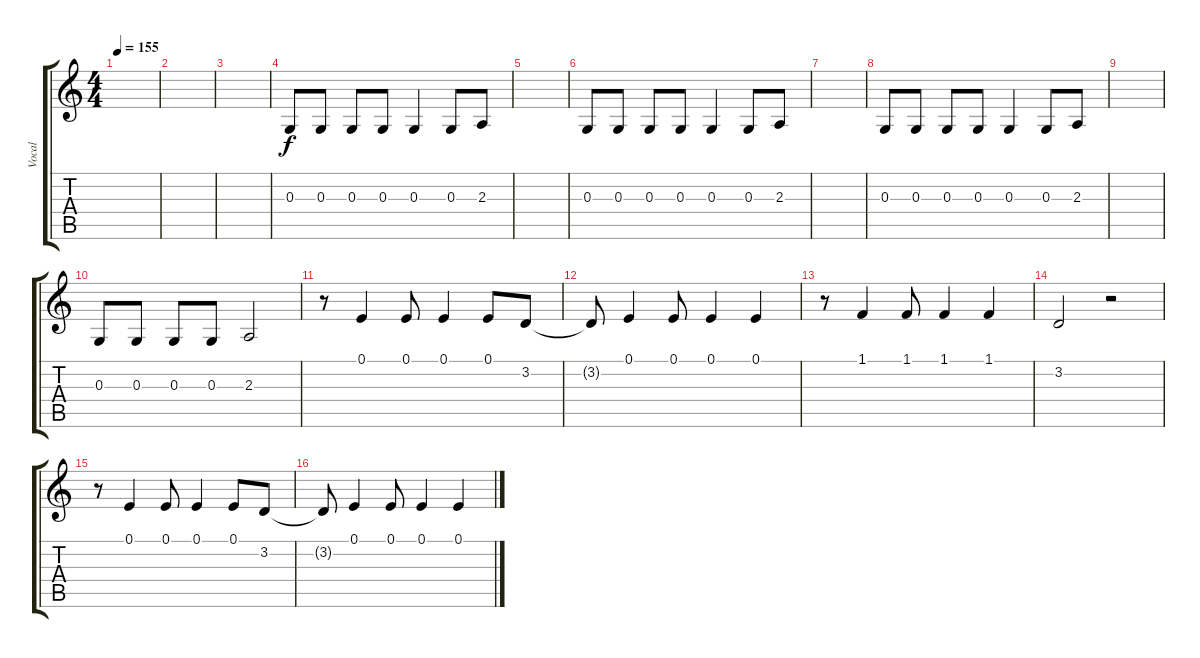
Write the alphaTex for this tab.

\track ("Vocal" "Vocal") {instrument viola}
\staff {score tabs}
\tuning (E4 B3 G3 D3 A2 E2) {hide}
\ts (4 4)
\tempo 155
\clef g2
\ks c
|
|
|
0.3.8 0.3.8 0.3.8 0.3.8 0.3.4 0.3.8 2.3.8 |
|
0.3.8 0.3.8 0.3.8 0.3.8 0.3.4 0.3.8 2.3.8 |
|
0.3.8 0.3.8 0.3.8 0.3.8 0.3.4 0.3.8 2.3.8 |
|
0.3.8 0.3.8 0.3.8 0.3.8 2.3.2 |
r.8 0.1.4 0.1.8 0.1.4 0.1.8 3.2.8 |
3.2{t}.8 0.1.4 0.1.8 0.1.4 0.1.4 |
r.8 1.1.4 1.1.8 1.1.4 1.1.4 |
3.2.2 r.2 |
r.8 0.1.4 0.1.8 0.1.4 0.1.8 3.2.8 |
3.2{t}.8 0.1.4 0.1.8 0.1.4 0.1.4
